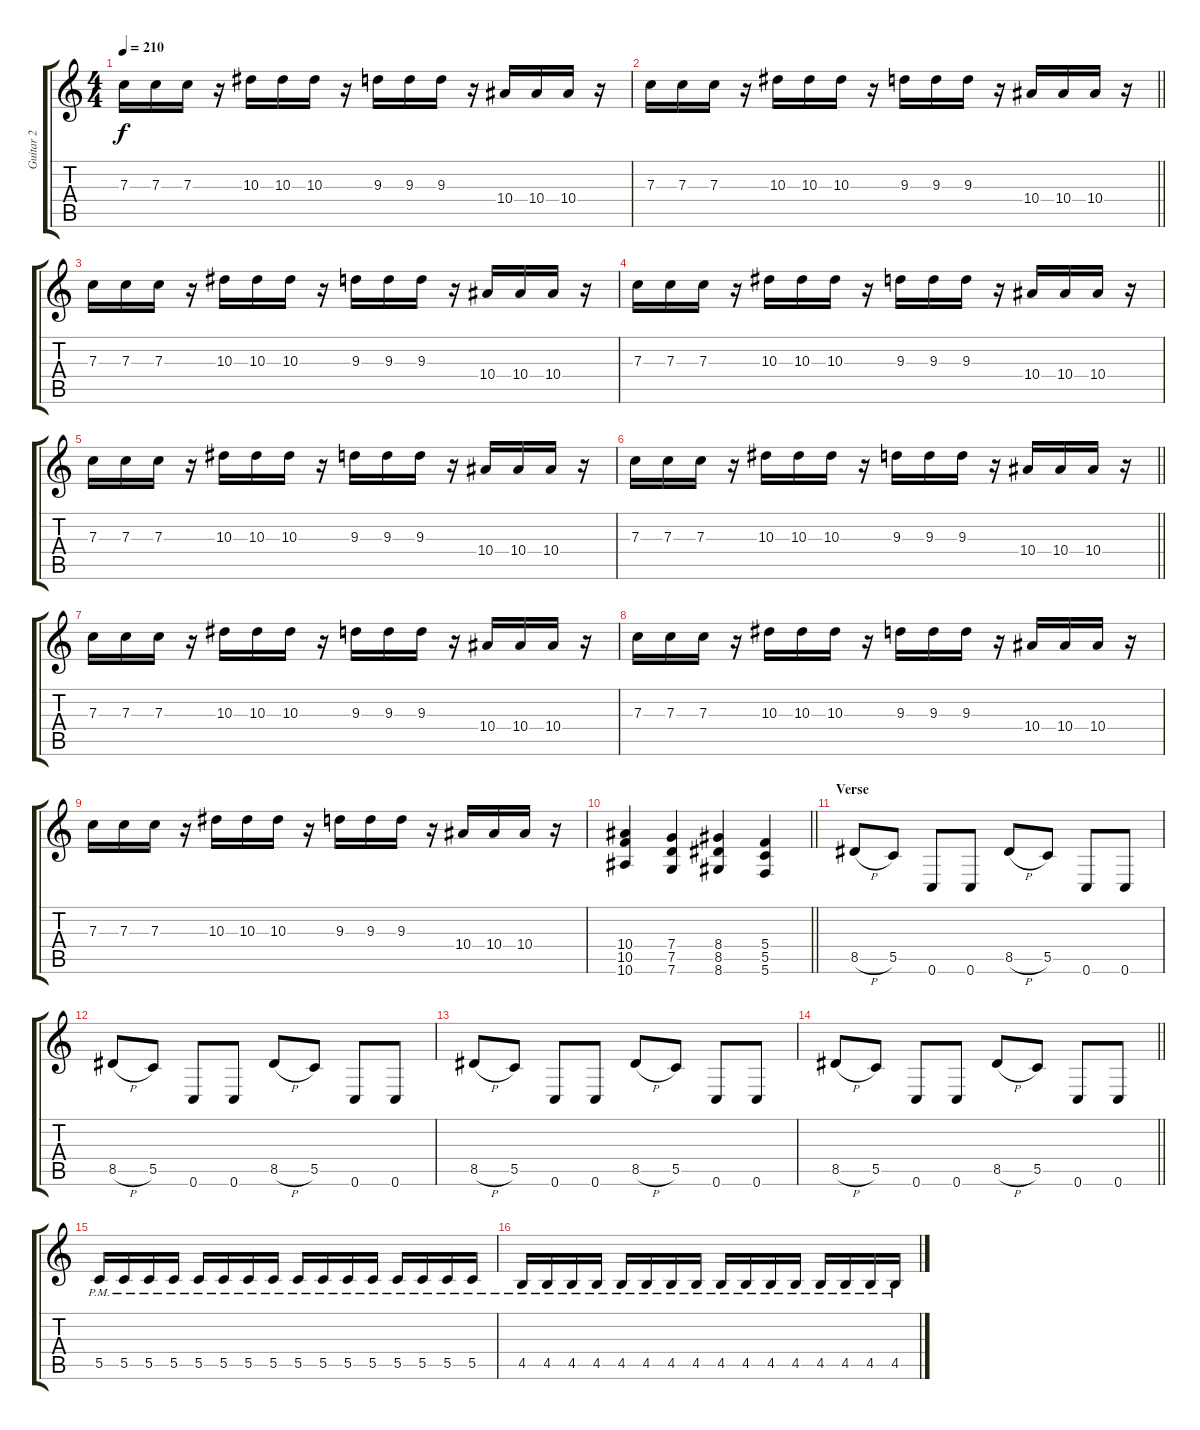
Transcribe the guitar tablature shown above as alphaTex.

\track ("Guitar 2" "Guitar 2") {instrument overdrivenguitar}
\staff {score tabs}
\tuning (D4 A3 F3 C3 G2 C2) {hide}
\ts (4 4)
\tempo 210
\clef g2
\ks c
7.3.16{dy f} 7.3.16 7.3.16 r.16 10.3.16 10.3.16 10.3.16 r.16 9.3.16 9.3.16 9.3.16 r.16 10.4.16 10.4.16 10.4.16 r.16 |
\barLineRight lightlight
7.3.16 7.3.16 7.3.16 r.16 10.3.16 10.3.16 10.3.16 r.16 9.3.16 9.3.16 9.3.16 r.16 10.4.16 10.4.16 10.4.16 r.16 |
7.3.16 7.3.16 7.3.16 r.16 10.3.16 10.3.16 10.3.16 r.16 9.3.16 9.3.16 9.3.16 r.16 10.4.16 10.4.16 10.4.16 r.16 |
7.3.16 7.3.16 7.3.16 r.16 10.3.16 10.3.16 10.3.16 r.16 9.3.16 9.3.16 9.3.16 r.16 10.4.16 10.4.16 10.4.16 r.16 |
7.3.16 7.3.16 7.3.16 r.16 10.3.16 10.3.16 10.3.16 r.16 9.3.16 9.3.16 9.3.16 r.16 10.4.16 10.4.16 10.4.16 r.16 |
\barLineRight lightlight
7.3.16 7.3.16 7.3.16 r.16 10.3.16 10.3.16 10.3.16 r.16 9.3.16 9.3.16 9.3.16 r.16 10.4.16 10.4.16 10.4.16 r.16 |
7.3.16 7.3.16 7.3.16 r.16 10.3.16 10.3.16 10.3.16 r.16 9.3.16 9.3.16 9.3.16 r.16 10.4.16 10.4.16 10.4.16 r.16 |
7.3.16 7.3.16 7.3.16 r.16 10.3.16 10.3.16 10.3.16 r.16 9.3.16 9.3.16 9.3.16 r.16 10.4.16 10.4.16 10.4.16 r.16 |
7.3.16 7.3.16 7.3.16 r.16 10.3.16 10.3.16 10.3.16 r.16 9.3.16 9.3.16 9.3.16 r.16 10.4.16 10.4.16 10.4.16 r.16 |
\barLineRight lightlight
(10.4 10.5 10.6).4 (7.4 7.5 7.6).4 (8.4 8.5 8.6).4 (5.4 5.5 5.6).4 |
\section ("" "Verse")
8.5{h}.8 5.5.8 0.6.8 0.6.8 8.5{h}.8 5.5.8 0.6.8 0.6.8 |
8.5{h}.8 5.5.8 0.6.8 0.6.8 8.5{h}.8 5.5.8 0.6.8 0.6.8 |
8.5{h}.8 5.5.8 0.6.8 0.6.8 8.5{h}.8 5.5.8 0.6.8 0.6.8 |
\barLineRight lightlight
8.5{h}.8 5.5.8 0.6.8 0.6.8 8.5{h}.8 5.5.8 0.6.8 0.6.8 |
5.5{pm}.16 5.5{pm}.16 5.5{pm}.16 5.5{pm}.16 5.5{pm}.16 5.5{pm}.16 5.5{pm}.16 5.5{pm}.16 5.5{pm}.16 5.5{pm}.16 5.5{pm}.16 5.5{pm}.16 5.5{pm}.16 5.5{pm}.16 5.5{pm}.16 5.5{pm}.16 |
4.5{pm}.16 4.5{pm}.16 4.5{pm}.16 4.5{pm}.16 4.5{pm}.16 4.5{pm}.16 4.5{pm}.16 4.5{pm}.16 4.5{pm}.16 4.5{pm}.16 4.5{pm}.16 4.5{pm}.16 4.5{pm}.16 4.5{pm}.16 4.5{pm}.16 4.5{pm}.16
